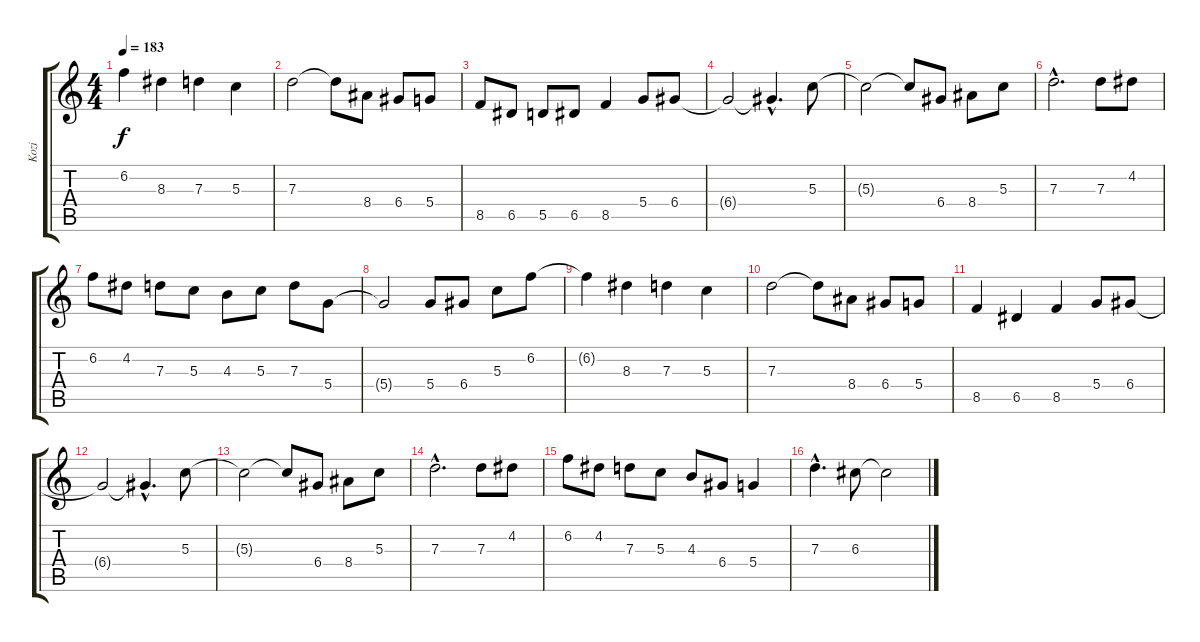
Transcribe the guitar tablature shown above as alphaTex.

\track ("Kozi" "Kozi") {instrument distortionguitar}
\staff {score tabs}
\tuning (E4 B3 G3 D3 A2 E2) {hide}
\ts (4 4)
\tempo 183
\clef g2
\ks c
6.2{t}.4{dy f} 8.3.4 7.3.4 5.3.4 |
7.3.2 7.3{t}.8 8.4.8 6.4.8 5.4.8 |
8.5.8 6.5.8 5.5.8 6.5.8 8.5.4 5.4.8 6.4.8 |
6.4{t}.2 6.4{hac t}.4{d} 5.3.8 |
5.3{t}.2 5.3{t}.8 6.4.8 8.4.8 5.3.8 |
7.3{hac}.2{d} 7.3.8 4.2.8 |
6.2.8 4.2.8 7.3.8 5.3.8 4.3.8 5.3.8 7.3.8 5.4.8 |
5.4{t}.2 5.4.8 6.4.8 5.3.8 6.2.8 |
6.2{t}.4 8.3.4 7.3.4 5.3.4 |
7.3.2 7.3{t}.8 8.4.8 6.4.8 5.4.8 |
8.5.4 6.5.4 8.5.4 5.4.8 6.4.8 |
6.4{t}.2 6.4{hac t}.4{d} 5.3.8 |
5.3{t}.2 5.3{t}.8 6.4.8 8.4.8 5.3.8 |
7.3{hac}.2{d} 7.3.8 4.2.8 |
6.2.8 4.2.8 7.3.8 5.3.8 4.3.8 6.4.8 5.4.4 |
7.3{hac}.4{d} 6.3.8 6.3{t}.2
